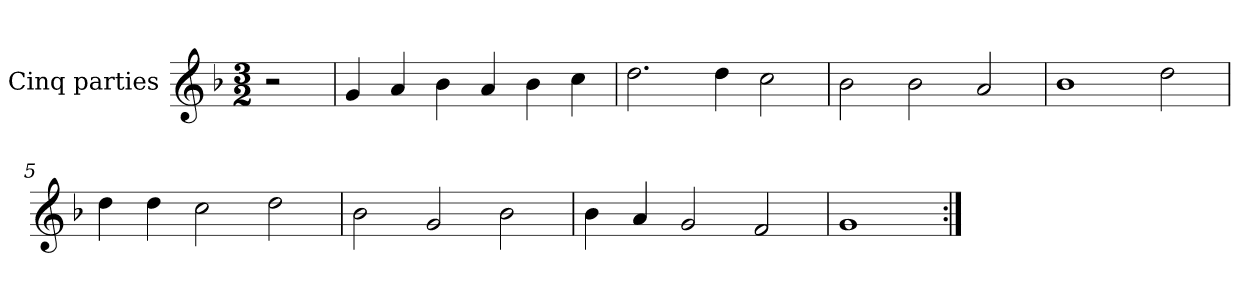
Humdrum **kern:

**kern
*part1
*staff1
*I"Cinq parties
*clefG2
*k[b-]
*M3/2
*MM180
=
2r
=1
4g/
4a/
4b-\
4a/
4b-\
4cc\
=2
2.dd\
4dd\
2cc\
=3
2b-\
2b-\
2a/
=4
1b-
2dd\
=5
4dd\
4dd\
2cc\
2dd\
=6
2b-\
2g/
2b-\
=7
4b-\
4a/
2g/
2f/
=8
1g
=:|!
*-
